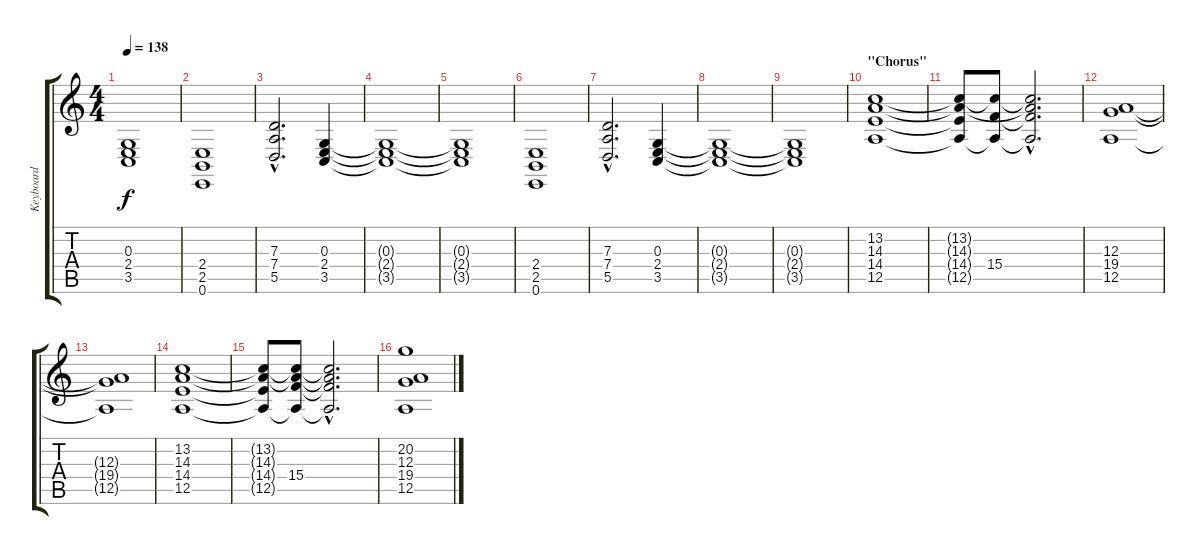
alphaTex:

\track ("Keyboard" "Keyboard") {instrument pad2warm}
\staff {score tabs}
\tuning (E4 B3 G3 D3 A2 E2) {hide}
\ts (4 4)
\tempo 138
\clef g2
\ks c
(0.3{t} 2.4{t} 3.5{t}).1{dy f} |
(2.4 2.5 0.6).1 |
(7.3{hac} 7.4{hac} 5.5{hac}).2{d} (0.3 2.4 3.5).4 |
(0.3{t} 2.4{t} 3.5{t}).1 |
(0.3{t} 2.4{t} 3.5{t}).1 |
(2.4 2.5 0.6).1 |
(7.3{hac} 7.4{hac} 5.5{hac}).2{d} (0.3 2.4 3.5).4 |
(0.3{t} 2.4{t} 3.5{t}).1 |
(0.3{t} 2.4{t} 3.5{t}).1 |
\section ("" "\"Chorus\"")
(13.2 14.3 14.4 12.5).1{volume 9 instrument choiraahs} |
(13.2{t} 14.3{t} 14.4{t} 12.5{t}).8 (13.2{t} 15.4 12.5{t}).8 (13.2{hac t} 14.3{hac t} 15.4{hac t} 12.5{hac t}).2{d} |
(12.3 19.4 12.5).1 |
(12.3{t} 19.4{t} 12.5{t}).1 |
(13.2 14.3 14.4 12.5).1{instrument choiraahs} |
(13.2{t} 14.3{t} 14.4{t} 12.5{t}).8 (13.2{t} 14.3{t} 15.4 12.5{t}).8 (13.2{hac t} 14.3{hac t} 15.4{hac t} 12.5{hac t}).2{d} |
(20.2 12.3 19.4 12.5).1
